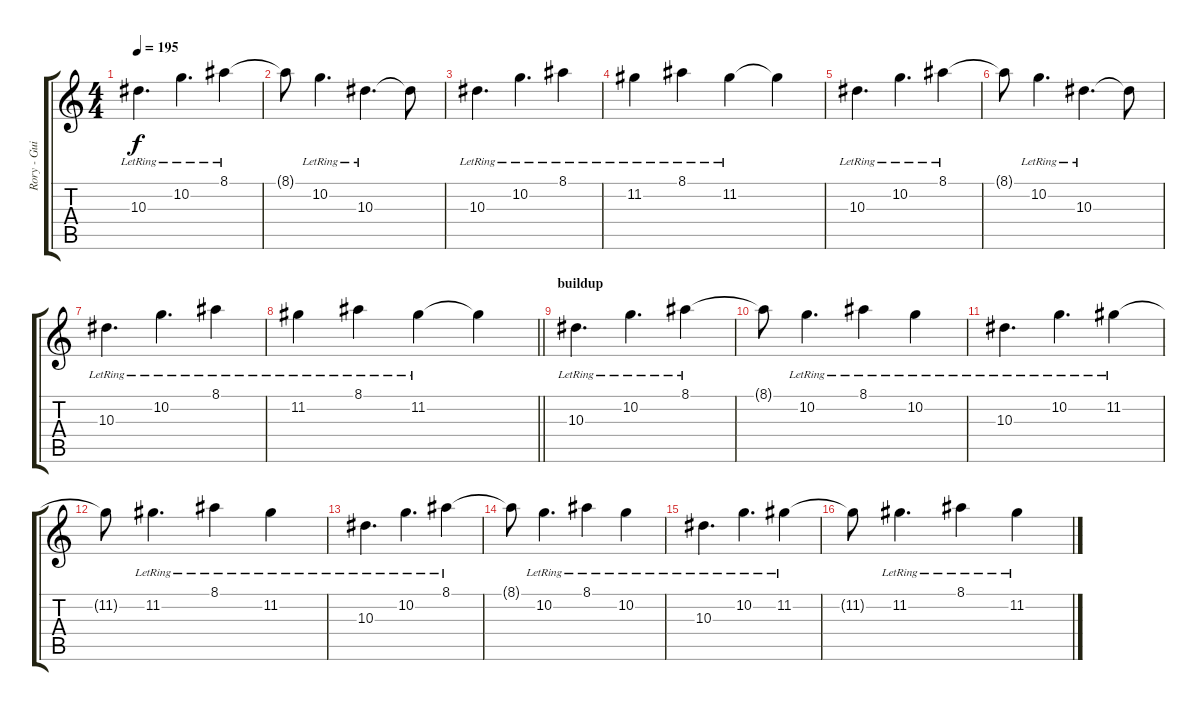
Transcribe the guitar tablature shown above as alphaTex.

\track ("Rory - Guitar" "Rory - Gui") {instrument distortionguitar}
\staff {score tabs}
\tuning (D4 A3 F3 C3 G2 C2) {hide}
\ts (4 4)
\tempo 195
\clef g2
\ks c
10.3{lr}.4{d dy f} 10.2{lr}.4{d} 8.1{lr}.4 |
8.1{t}.8 10.2{lr}.4{d} 10.3{lr}.4{d} 10.3{t}.8 |
10.3{lr}.4{d} 10.2{lr}.4{d} 8.1{lr}.4 |
11.2{lr}.4 8.1{lr}.4 11.2{lr}.4 11.2{t}.4 |
10.3{lr}.4{d} 10.2{lr}.4{d} 8.1{lr}.4 |
8.1{t}.8 10.2{lr}.4{d} 10.3{lr}.4{d} 10.3{t}.8 |
10.3{lr}.4{d} 10.2{lr}.4{d} 8.1{lr}.4 |
\barLineRight lightlight
11.2{lr}.4 8.1{lr}.4 11.2{lr}.4 11.2{t}.4 |
\section ("" "buildup")
10.3{lr}.4{d} 10.2{lr}.4{d} 8.1{lr}.4 |
8.1{t}.8 10.2{lr}.4{d} 8.1{lr}.4 10.2{lr}.4 |
10.3{lr}.4{d} 10.2{lr}.4{d} 11.2{lr}.4 |
11.2{t}.8 11.2{lr}.4{d} 8.1{lr}.4 11.2{lr}.4 |
10.3{lr}.4{d} 10.2{lr}.4{d} 8.1{lr}.4 |
8.1{t}.8 10.2{lr}.4{d} 8.1{lr}.4 10.2{lr}.4 |
10.3{lr}.4{d} 10.2{lr}.4{d} 11.2{lr}.4 |
11.2{t}.8 11.2{lr}.4{d} 8.1{lr}.4 11.2{lr}.4
